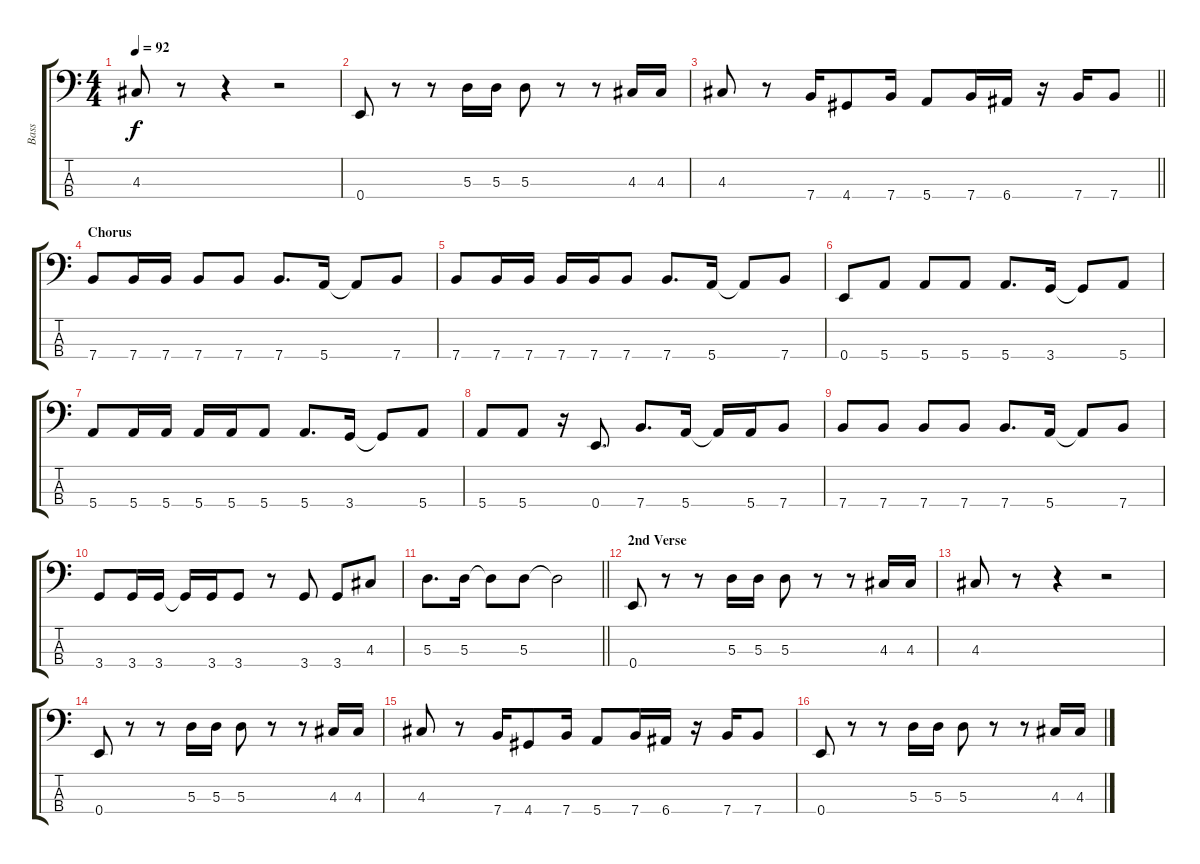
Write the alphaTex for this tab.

\track ("Bass" "Bass") {instrument electricbassfinger}
\staff {score tabs}
\tuning (G2 D2 A1 E1) {hide}
\ts (4 4)
\tempo 92
\clef f4
\ks c
4.3.8{dy f} r.8 r.4 r.2 |
0.4.8 r.8 r.8 5.3.16 5.3.16 5.3.8 r.8 r.8 4.3.16 4.3.16 |
\barLineRight lightlight
4.3.8 r.8 7.4.16 4.4.8 7.4.16 5.4.8 7.4.16 6.4.16 r.16 7.4.16 7.4.8 |
\section ("" "Chorus")
7.4.8 7.4.16 7.4.16 7.4.8 7.4.8 7.4.8{d} 5.4.16 5.4{t}.8 7.4.8 |
7.4.8 7.4.16 7.4.16 7.4.16 7.4.16 7.4.8 7.4.8{d} 5.4.16 5.4{t}.8 7.4.8 |
0.4.8 5.4.8 5.4.8 5.4.8 5.4.8{d} 3.4.16 3.4{t}.8 5.4.8 |
5.4.8 5.4.16 5.4.16 5.4.16 5.4.16 5.4.8 5.4.8{d} 3.4.16 3.4{t}.8 5.4.8 |
5.4.8 5.4.8 r.16 0.4.8{d} 7.4.8{d} 5.4.16 5.4{t}.16 5.4.16 7.4.8 |
7.4.8 7.4.8 7.4.8 7.4.8 7.4.8{d} 5.4.16 5.4{t}.8 7.4.8 |
3.4.8 3.4.16 3.4.16 3.4{t}.16 3.4.16 3.4.8 r.8 3.4.8 3.4.8 4.3.8 |
\barLineRight lightlight
5.3.8{d} 5.3.16 5.3{t}.8 5.3.8 5.3{t}.2 |
\section ("" "2nd Verse")
0.4.8 r.8 r.8 5.3.16 5.3.16 5.3.8 r.8 r.8 4.3.16 4.3.16 |
4.3.8 r.8 r.4 r.2 |
0.4.8 r.8 r.8 5.3.16 5.3.16 5.3.8 r.8 r.8 4.3.16 4.3.16 |
4.3.8 r.8 7.4.16 4.4.8 7.4.16 5.4.8 7.4.16 6.4.16 r.16 7.4.16 7.4.8 |
0.4.8 r.8 r.8 5.3.16 5.3.16 5.3.8 r.8 r.8 4.3.16 4.3.16
